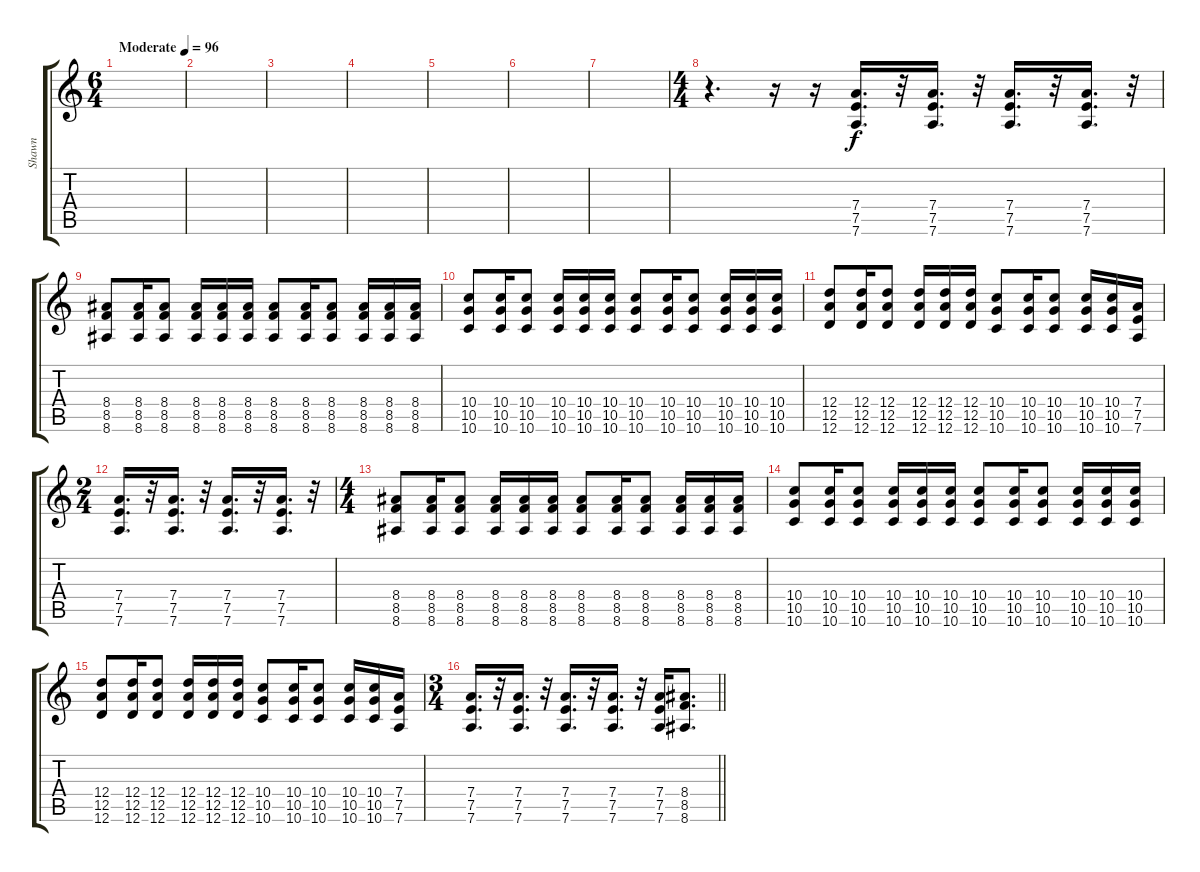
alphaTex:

\track ("Shawn" "Shawn") {instrument distortionguitar}
\staff {score tabs}
\tuning (E4 B3 G3 D3 A2 D2) {hide}
\ts (6 4)
\tempo (96 "Moderate")
\clef g2
\ks c
|
|
|
|
|
|
|
\ts (4 4)
r.4{d} r.16 r.16 (7.4 7.5 7.6).16{d} r.32 (7.4 7.5 7.6).16{d} r.32 (7.4 7.5 7.6).16{d} r.32 (7.4 7.5 7.6).16{d} r.32 |
(8.4 8.5 8.6).8 (8.4 8.5 8.6).16 (8.4 8.5 8.6).8 (8.4 8.5 8.6).16 (8.4 8.5 8.6).16 (8.4 8.5 8.6).16 (8.4 8.5 8.6).8 (8.4 8.5 8.6).16 (8.4 8.5 8.6).8 (8.4 8.5 8.6).16 (8.4 8.5 8.6).16 (8.4 8.5 8.6).16 |
(10.4 10.5 10.6).8 (10.4 10.5 10.6).16 (10.4 10.5 10.6).8 (10.4 10.5 10.6).16 (10.4 10.5 10.6).16 (10.4 10.5 10.6).16 (10.4 10.5 10.6).8 (10.4 10.5 10.6).16 (10.4 10.5 10.6).8 (10.4 10.5 10.6).16 (10.4 10.5 10.6).16 (10.4 10.5 10.6).16 |
(12.4 12.5 12.6).8 (12.4 12.5 12.6).16 (12.4 12.5 12.6).8 (12.4 12.5 12.6).16 (12.4 12.5 12.6).16 (12.4 12.5 12.6).16 (10.4 10.5 10.6).8 (10.4 10.5 10.6).16 (10.4 10.5 10.6).8 (10.4 10.5 10.6).16 (10.4 10.5 10.6).16 (7.4 7.5 7.6).16 |
\ts (2 4)
(7.4 7.5 7.6).16{d} r.32 (7.4 7.5 7.6).16{d} r.32 (7.4 7.5 7.6).16{d} r.32 (7.4 7.5 7.6).16{d} r.32 |
\ts (4 4)
(8.4 8.5 8.6).8 (8.4 8.5 8.6).16 (8.4 8.5 8.6).8 (8.4 8.5 8.6).16 (8.4 8.5 8.6).16 (8.4 8.5 8.6).16 (8.4 8.5 8.6).8 (8.4 8.5 8.6).16 (8.4 8.5 8.6).8 (8.4 8.5 8.6).16 (8.4 8.5 8.6).16 (8.4 8.5 8.6).16 |
(10.4 10.5 10.6).8 (10.4 10.5 10.6).16 (10.4 10.5 10.6).8 (10.4 10.5 10.6).16 (10.4 10.5 10.6).16 (10.4 10.5 10.6).16 (10.4 10.5 10.6).8 (10.4 10.5 10.6).16 (10.4 10.5 10.6).8 (10.4 10.5 10.6).16 (10.4 10.5 10.6).16 (10.4 10.5 10.6).16 |
(12.4 12.5 12.6).8 (12.4 12.5 12.6).16 (12.4 12.5 12.6).8 (12.4 12.5 12.6).16 (12.4 12.5 12.6).16 (12.4 12.5 12.6).16 (10.4 10.5 10.6).8 (10.4 10.5 10.6).16 (10.4 10.5 10.6).8 (10.4 10.5 10.6).16 (10.4 10.5 10.6).16 (7.4 7.5 7.6).16 |
\ts (3 4)
\barLineRight lightlight
(7.4 7.5 7.6).16{d} r.32 (7.4 7.5 7.6).16{d} r.32 (7.4 7.5 7.6).16{d} r.32 (7.4 7.5 7.6).16{d} r.32 (7.4 7.5 7.6).16 (8.4 8.5 8.6).8{d}
